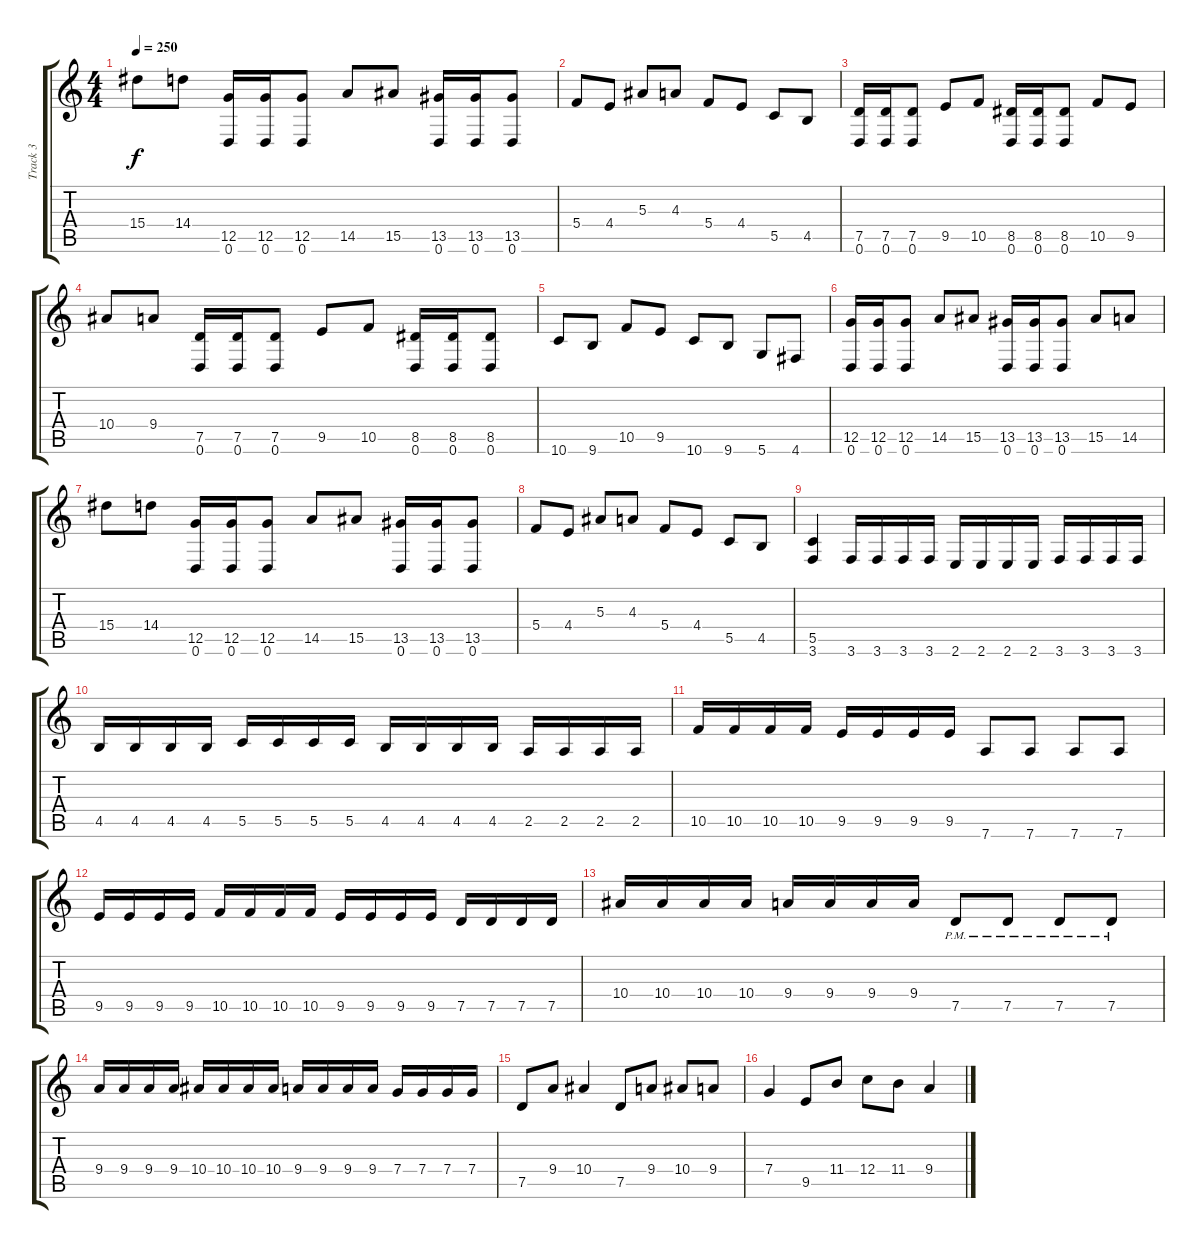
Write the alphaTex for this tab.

\track ("Track 3" "Track 3") {instrument distortionguitar}
\staff {score tabs}
\tuning (D4 A3 F3 C3 G2 D2) {hide}
\ts (4 4)
\tempo 250
\clef g2
\ks c
15.4.8{dy f} 14.4.8 (12.5 0.6).16 (12.5 0.6).16 (12.5 0.6).8 14.5.8 15.5.8 (13.5 0.6).16 (13.5 0.6).16 (13.5 0.6).8 |
5.4.8 4.4.8 5.3.8 4.3.8 5.4.8 4.4.8 5.5.8 4.5.8 |
(7.5 0.6).16 (7.5 0.6).16 (7.5 0.6).8 9.5.8 10.5.8 (8.5 0.6).16 (8.5 0.6).16 (8.5 0.6).8 10.5.8 9.5.8 |
10.4.8 9.4.8 (7.5 0.6).16 (7.5 0.6).16 (7.5 0.6).8 9.5.8 10.5.8 (8.5 0.6).16 (8.5 0.6).16 (8.5 0.6).8 |
10.6.8 9.6.8 10.5.8 9.5.8 10.6.8 9.6.8 5.6.8 4.6.8 |
(12.5 0.6).16 (12.5 0.6).16 (12.5 0.6).8 14.5.8 15.5.8 (13.5 0.6).16 (13.5 0.6).16 (13.5 0.6).8 15.5.8 14.5.8 |
15.4.8 14.4.8 (12.5 0.6).16 (12.5 0.6).16 (12.5 0.6).8 14.5.8 15.5.8 (13.5 0.6).16 (13.5 0.6).16 (13.5 0.6).8 |
5.4.8 4.4.8 5.3.8 4.3.8 5.4.8 4.4.8 5.5.8 4.5.8 |
(5.5 3.6).4 3.6.16 3.6.16 3.6.16 3.6.16 2.6.16 2.6.16 2.6.16 2.6.16 3.6.16 3.6.16 3.6.16 3.6.16 |
4.5.16 4.5.16 4.5.16 4.5.16 5.5.16 5.5.16 5.5.16 5.5.16 4.5.16 4.5.16 4.5.16 4.5.16 2.5.16 2.5.16 2.5.16 2.5.16 |
10.5.16 10.5.16 10.5.16 10.5.16 9.5.16 9.5.16 9.5.16 9.5.16 7.6.8 7.6.8 7.6.8 7.6.8 |
9.5.16 9.5.16 9.5.16 9.5.16 10.5.16 10.5.16 10.5.16 10.5.16 9.5.16 9.5.16 9.5.16 9.5.16 7.5.16 7.5.16 7.5.16 7.5.16 |
10.4.16 10.4.16 10.4.16 10.4.16 9.4.16 9.4.16 9.4.16 9.4.16 7.5{pm}.8 7.5{pm}.8 7.5{pm}.8 7.5{pm}.8 |
9.4.16 9.4.16 9.4.16 9.4.16 10.4.16 10.4.16 10.4.16 10.4.16 9.4.16 9.4.16 9.4.16 9.4.16 7.4.16 7.4.16 7.4.16 7.4.16 |
7.5.8 9.4.8 10.4.4 7.5.8 9.4.8 10.4.8 9.4.8 |
7.4.4 9.5.8 11.4.8 12.4.8 11.4.8 9.4.4
